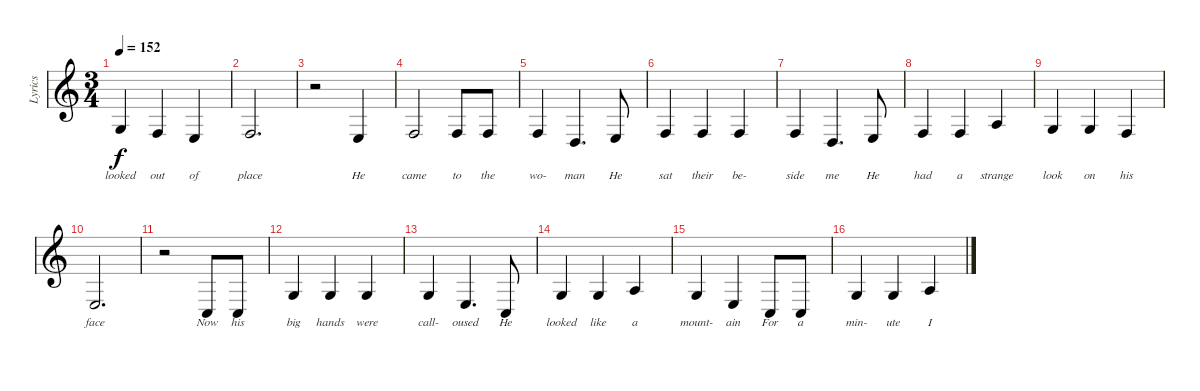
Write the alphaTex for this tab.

\track ("Lyrics" "Lyrics") {instrument violin}
\staff {score}
\tuning (E4 B3 G3 D3 A2 E2) {hide}
\ts (3 4)
\tempo 152
\clef g2
\ks c
0.3.4{lyrics (0 "looked") lyrics (1 "") lyrics (2 "") lyrics (3 "") lyrics (4 "") dy f} 3.4.4{lyrics (0 "out") lyrics (1 "") lyrics (2 "") lyrics (3 "") lyrics (4 "")} 2.4.4{lyrics (0 "of") lyrics (1 "") lyrics (2 "") lyrics (3 "") lyrics (4 "")} |
3.4.2{d lyrics (0 "place") lyrics (1 "") lyrics (2 "") lyrics (3 "") lyrics (4 "")} |
r.2 2.4.4{lyrics (0 "He") lyrics (1 "") lyrics (2 "") lyrics (3 "") lyrics (4 "")} |
3.4.2{lyrics (0 "came") lyrics (1 "") lyrics (2 "") lyrics (3 "") lyrics (4 "")} 3.4.8{lyrics (0 "to") lyrics (1 "") lyrics (2 "") lyrics (3 "") lyrics (4 "")} 3.4.8{lyrics (0 "the") lyrics (1 "") lyrics (2 "") lyrics (3 "") lyrics (4 "")} |
3.4.4{lyrics (0 "wo-") lyrics (1 "") lyrics (2 "") lyrics (3 "") lyrics (4 "")} 0.4.4{d lyrics (0 "man") lyrics (1 "") lyrics (2 "") lyrics (3 "") lyrics (4 "")} 2.4.8{lyrics (0 "He") lyrics (1 "") lyrics (2 "") lyrics (3 "") lyrics (4 "")} |
3.4.4{lyrics (0 "sat") lyrics (1 "") lyrics (2 "") lyrics (3 "") lyrics (4 "")} 3.4.4{lyrics (0 "their") lyrics (1 "") lyrics (2 "") lyrics (3 "") lyrics (4 "")} 3.4.4{lyrics (0 "be-") lyrics (1 "") lyrics (2 "") lyrics (3 "") lyrics (4 "")} |
3.4.4{lyrics (0 "side") lyrics (1 "") lyrics (2 "") lyrics (3 "") lyrics (4 "")} 0.4.4{d lyrics (0 "me") lyrics (1 "") lyrics (2 "") lyrics (3 "") lyrics (4 "")} 2.4.8{lyrics (0 "He") lyrics (1 "") lyrics (2 "") lyrics (3 "") lyrics (4 "")} |
3.4.4{lyrics (0 "had") lyrics (1 "") lyrics (2 "") lyrics (3 "") lyrics (4 "")} 3.4.4{lyrics (0 "a") lyrics (1 "") lyrics (2 "") lyrics (3 "") lyrics (4 "")} 2.3.4{lyrics (0 "strange") lyrics (1 "") lyrics (2 "") lyrics (3 "") lyrics (4 "")} |
0.3.4{lyrics (0 "look") lyrics (1 "") lyrics (2 "") lyrics (3 "") lyrics (4 "")} 0.3.4{lyrics (0 "on") lyrics (1 "") lyrics (2 "") lyrics (3 "") lyrics (4 "")} 3.4.4{lyrics (0 "his") lyrics (1 "") lyrics (2 "") lyrics (3 "") lyrics (4 "")} |
2.4.2{d lyrics (0 "face") lyrics (1 "") lyrics (2 "") lyrics (3 "") lyrics (4 "")} |
r.2 3.5.8{lyrics (0 "Now") lyrics (1 "") lyrics (2 "") lyrics (3 "") lyrics (4 "")} 3.5.8{lyrics (0 "his") lyrics (1 "") lyrics (2 "") lyrics (3 "") lyrics (4 "")} |
0.3.4{lyrics (0 "big") lyrics (1 "") lyrics (2 "") lyrics (3 "") lyrics (4 "")} 0.3.4{lyrics (0 "hands") lyrics (1 "") lyrics (2 "") lyrics (3 "") lyrics (4 "")} 0.3.4{lyrics (0 "were") lyrics (1 "") lyrics (2 "") lyrics (3 "") lyrics (4 "")} |
0.3.4{lyrics (0 "call-") lyrics (1 "") lyrics (2 "") lyrics (3 "") lyrics (4 "")} 2.4.4{d lyrics (0 "oused") lyrics (1 "") lyrics (2 "") lyrics (3 "") lyrics (4 "")} 3.5.8{lyrics (0 "He") lyrics (1 "") lyrics (2 "") lyrics (3 "") lyrics (4 "")} |
0.3.4{lyrics (0 "looked") lyrics (1 "") lyrics (2 "") lyrics (3 "") lyrics (4 "")} 0.3.4{lyrics (0 "like") lyrics (1 "") lyrics (2 "") lyrics (3 "") lyrics (4 "")} 2.3.4{lyrics (0 "a") lyrics (1 "") lyrics (2 "") lyrics (3 "") lyrics (4 "")} |
0.3.4{lyrics (0 "mount-") lyrics (1 "") lyrics (2 "") lyrics (3 "") lyrics (4 "")} 2.4.4{lyrics (0 "ain") lyrics (1 "") lyrics (2 "") lyrics (3 "") lyrics (4 "")} 3.5.8{lyrics (0 "For") lyrics (1 "") lyrics (2 "") lyrics (3 "") lyrics (4 "")} 3.5.8{lyrics (0 "a") lyrics (1 "") lyrics (2 "") lyrics (3 "") lyrics (4 "")} |
0.3.4{lyrics (0 "min-") lyrics (1 "") lyrics (2 "") lyrics (3 "") lyrics (4 "")} 0.3.4{lyrics (0 "ute") lyrics (1 "") lyrics (2 "") lyrics (3 "") lyrics (4 "")} 2.3.4{lyrics (0 "I") lyrics (1 "") lyrics (2 "") lyrics (3 "") lyrics (4 "")}
